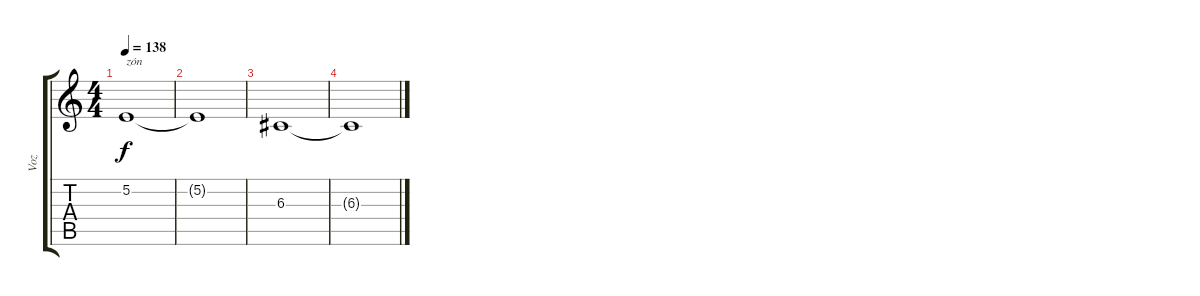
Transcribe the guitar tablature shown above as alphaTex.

\track ("Voz" "Voz") {instrument accordion}
\staff {score tabs}
\tuning (E4 B3 G3 D3 A2 E2) {hide}
\ts (4 4)
\tempo 138
\clef g2
\ks c
5.2{t}.1{txt "zón" dy f} |
5.2{t}.1 |
6.3.1 |
6.3{t}.1
